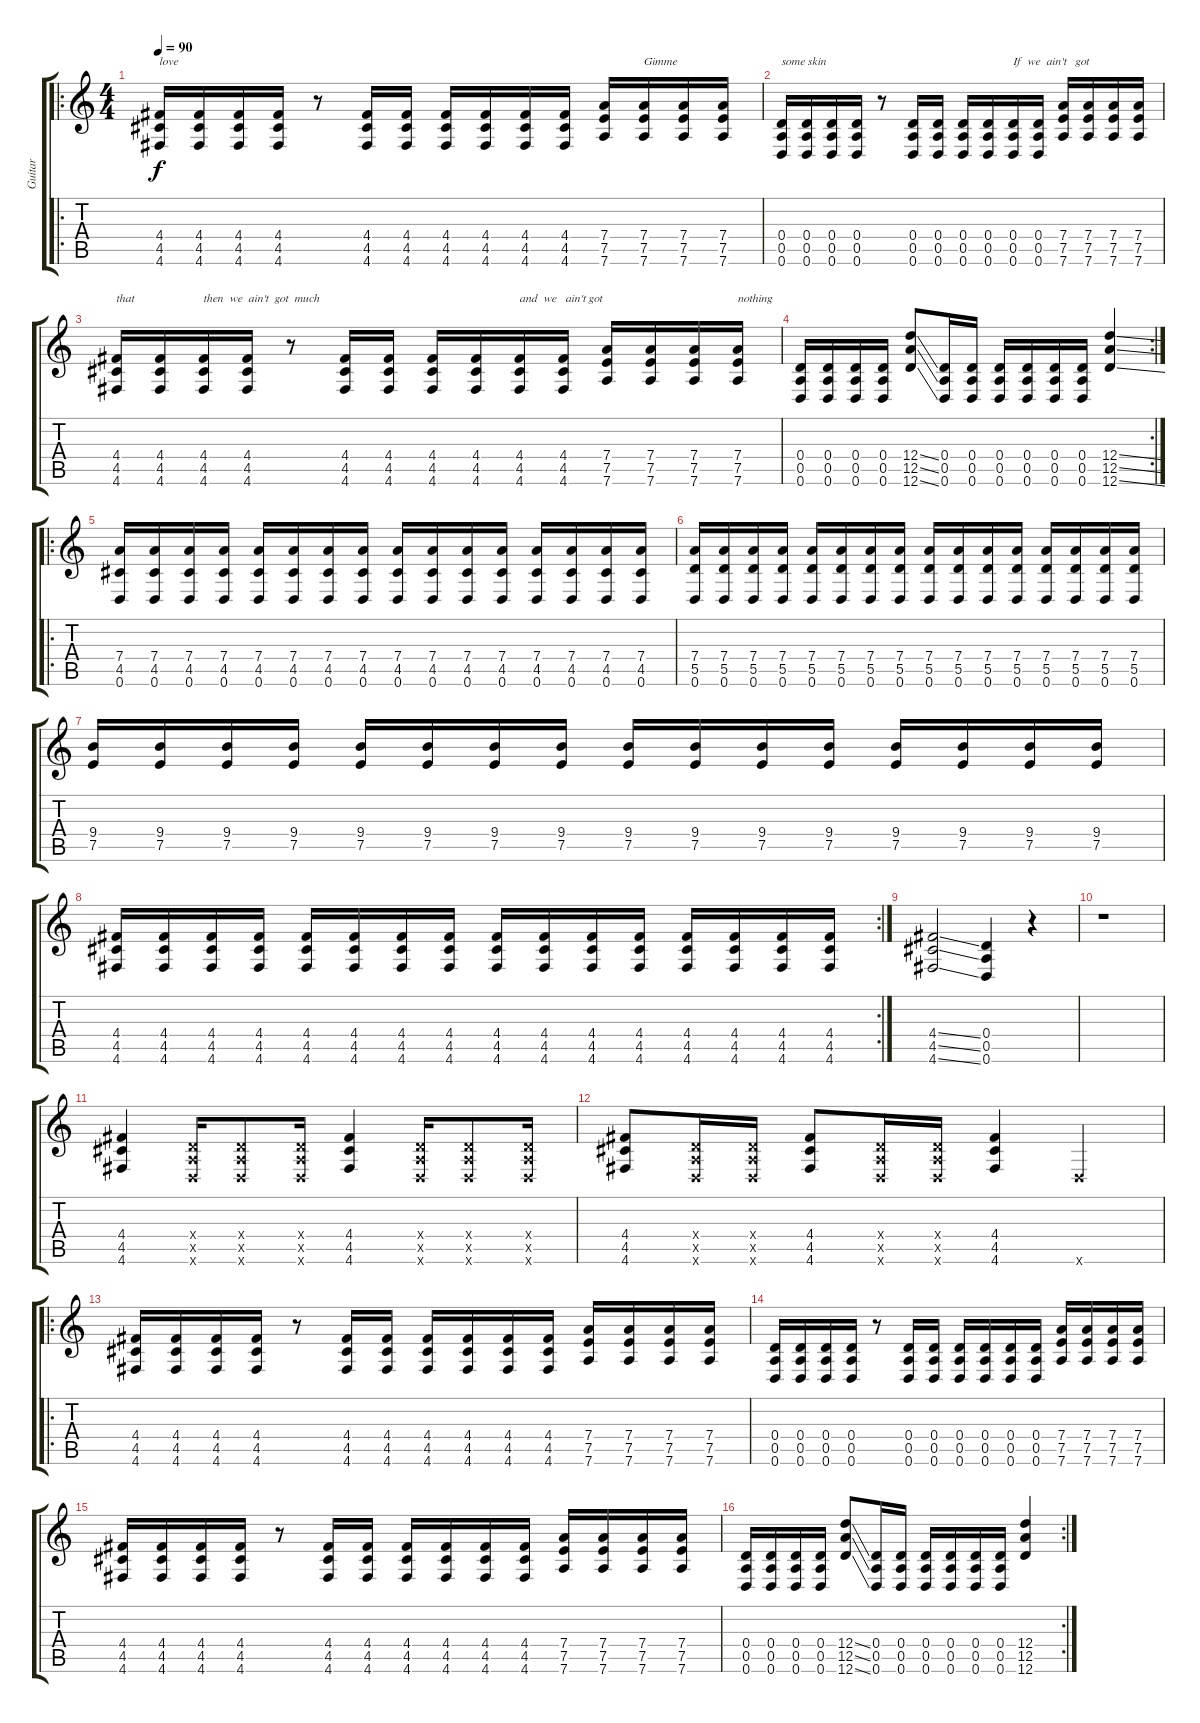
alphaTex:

\track ("Guitar" "Guitar") {instrument overdrivenguitar}
\staff {score tabs}
\tuning (E4 B3 G3 D3 A2 D2) {hide}
\ro
\ts (4 4)
\tempo 90
\clef g2
\ks c
(4.4 4.5 4.6).16{txt "love" dy f} (4.4 4.5 4.6).16 (4.4 4.5 4.6).16 (4.4 4.5 4.6).16 r.8 (4.4 4.5 4.6).16 (4.4 4.5 4.6).16 (4.4 4.5 4.6).16 (4.4 4.5 4.6).16 (4.4 4.5 4.6).16 (4.4 4.5 4.6).16 (7.4 7.5 7.6).16 (7.4 7.5 7.6).16{txt "Gimme"} (7.4 7.5 7.6).16 (7.4 7.5 7.6).16 |
(0.4 0.5 0.6).16{txt "some skin"} (0.4 0.5 0.6).16 (0.4 0.5 0.6).16 (0.4 0.5 0.6).16 r.8 (0.4 0.5 0.6).16 (0.4 0.5 0.6).16 (0.4 0.5 0.6).16 (0.4 0.5 0.6).16 (0.4 0.5 0.6).16{txt "If  we  ain't   got"} (0.4 0.5 0.6).16 (7.4 7.5 7.6).16 (7.4 7.5 7.6).16 (7.4 7.5 7.6).16 (7.4 7.5 7.6).16 |
(4.4 4.5 4.6).16{txt "that"} (4.4 4.5 4.6).16 (4.4 4.5 4.6).16{txt "then  we  ain't  got  much"} (4.4 4.5 4.6).16 r.8 (4.4 4.5 4.6).16 (4.4 4.5 4.6).16 (4.4 4.5 4.6).16 (4.4 4.5 4.6).16 (4.4 4.5 4.6).16{txt "and  we   ain't got"} (4.4 4.5 4.6).16 (7.4 7.5 7.6).16 (7.4 7.5 7.6).16 (7.4 7.5 7.6).16 (7.4 7.5 7.6).16{txt "nothing"} |
\rc 2
(0.4 0.5 0.6).16 (0.4 0.5 0.6).16 (0.4 0.5 0.6).16 (0.4 0.5 0.6).16 (12.4{ss} 12.5{ss} 12.6{ss}).8 (0.4 0.5 0.6).16 (0.4 0.5 0.6).16 (0.4 0.5 0.6).16 (0.4 0.5 0.6).16 (0.4 0.5 0.6).16 (0.4 0.5 0.6).16 (12.4{ss} 12.5{ss} 12.6{ss}).4 |
\ro
(7.4 4.5 0.6).16 (7.4 4.5 0.6).16 (7.4 4.5 0.6).16 (7.4 4.5 0.6).16 (7.4 4.5 0.6).16 (7.4 4.5 0.6).16 (7.4 4.5 0.6).16 (7.4 4.5 0.6).16 (7.4 4.5 0.6).16 (7.4 4.5 0.6).16 (7.4 4.5 0.6).16 (7.4 4.5 0.6).16 (7.4 4.5 0.6).16 (7.4 4.5 0.6).16 (7.4 4.5 0.6).16 (7.4 4.5 0.6).16 |
(7.4 5.5 0.6).16 (7.4 5.5 0.6).16 (7.4 5.5 0.6).16 (7.4 5.5 0.6).16 (7.4 5.5 0.6).16 (7.4 5.5 0.6).16 (7.4 5.5 0.6).16 (7.4 5.5 0.6).16 (7.4 5.5 0.6).16 (7.4 5.5 0.6).16 (7.4 5.5 0.6).16 (7.4 5.5 0.6).16 (7.4 5.5 0.6).16 (7.4 5.5 0.6).16 (7.4 5.5 0.6).16 (7.4 5.5 0.6).16 |
(9.4 7.5).16 (9.4 7.5).16 (9.4 7.5).16 (9.4 7.5).16 (9.4 7.5).16 (9.4 7.5).16 (9.4 7.5).16 (9.4 7.5).16 (9.4 7.5).16 (9.4 7.5).16 (9.4 7.5).16 (9.4 7.5).16 (9.4 7.5).16 (9.4 7.5).16 (9.4 7.5).16 (9.4 7.5).16 |
\rc 2
(4.4 4.5 4.6).16 (4.4 4.5 4.6).16 (4.4 4.5 4.6).16 (4.4 4.5 4.6).16 (4.4 4.5 4.6).16 (4.4 4.5 4.6).16 (4.4 4.5 4.6).16 (4.4 4.5 4.6).16 (4.4 4.5 4.6).16 (4.4 4.5 4.6).16 (4.4 4.5 4.6).16 (4.4 4.5 4.6).16 (4.4 4.5 4.6).16 (4.4 4.5 4.6).16 (4.4 4.5 4.6).16 (4.4 4.5 4.6).16 |
(4.4{ss} 4.5{ss} 4.6{ss}).2 (0.4 0.5 0.6).4 r.4 |
r.1 |
(4.4 4.5 4.6).4 (0.4{x} 0.5{x} 0.6{x}).16 (0.4{x} 0.5{x} 0.6{x}).8 (0.4{x} 0.5{x} 0.6{x}).16 (4.4 4.5 4.6).4 (0.4{x} 0.5{x} 0.6{x}).16 (0.4{x} 0.5{x} 0.6{x}).8 (0.4{x} 0.5{x} 0.6{x}).16 |
(4.4 4.5 4.6).8 (0.4{x} 0.5{x} 0.6{x}).16 (0.4{x} 0.5{x} 0.6{x}).16 (4.4 4.5 4.6).8 (0.4{x} 0.5{x} 0.6{x}).16 (0.4{x} 0.5{x} 0.6{x}).16 (4.4 4.5 4.6).4 0.6{x}.4 |
\ro
(4.4 4.5 4.6).16 (4.4 4.5 4.6).16 (4.4 4.5 4.6).16 (4.4 4.5 4.6).16 r.8 (4.4 4.5 4.6).16 (4.4 4.5 4.6).16 (4.4 4.5 4.6).16 (4.4 4.5 4.6).16 (4.4 4.5 4.6).16 (4.4 4.5 4.6).16 (7.4 7.5 7.6).16 (7.4 7.5 7.6).16 (7.4 7.5 7.6).16 (7.4 7.5 7.6).16 |
(0.4 0.5 0.6).16 (0.4 0.5 0.6).16 (0.4 0.5 0.6).16 (0.4 0.5 0.6).16 r.8 (0.4 0.5 0.6).16 (0.4 0.5 0.6).16 (0.4 0.5 0.6).16 (0.4 0.5 0.6).16 (0.4 0.5 0.6).16 (0.4 0.5 0.6).16 (7.4 7.5 7.6).16 (7.4 7.5 7.6).16 (7.4 7.5 7.6).16 (7.4 7.5 7.6).16 |
(4.4 4.5 4.6).16 (4.4 4.5 4.6).16 (4.4 4.5 4.6).16 (4.4 4.5 4.6).16 r.8 (4.4 4.5 4.6).16 (4.4 4.5 4.6).16 (4.4 4.5 4.6).16 (4.4 4.5 4.6).16 (4.4 4.5 4.6).16 (4.4 4.5 4.6).16 (7.4 7.5 7.6).16 (7.4 7.5 7.6).16 (7.4 7.5 7.6).16 (7.4 7.5 7.6).16 |
\rc 2
(0.4 0.5 0.6).16 (0.4 0.5 0.6).16 (0.4 0.5 0.6).16 (0.4 0.5 0.6).16 (12.4{ss} 12.5{ss} 12.6{ss}).8 (0.4 0.5 0.6).16 (0.4 0.5 0.6).16 (0.4 0.5 0.6).16 (0.4 0.5 0.6).16 (0.4 0.5 0.6).16 (0.4 0.5 0.6).16 (12.4{ss} 12.5{ss} 12.6{ss}).4
